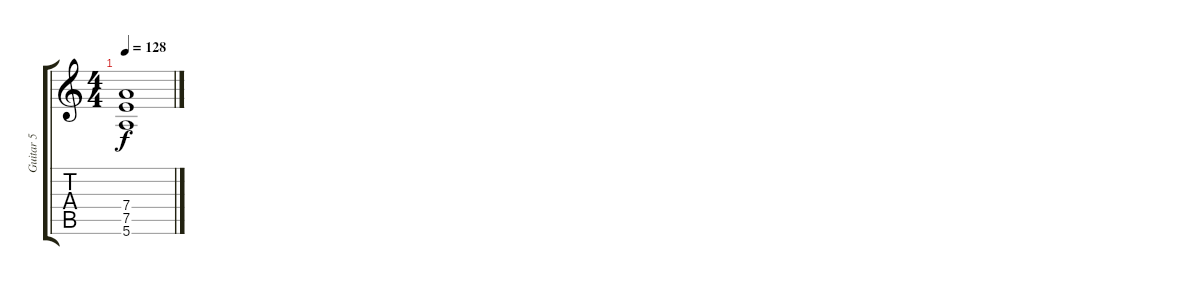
\track ("Guitar 5" "Guitar 5") {instrument overdrivenguitar}
\staff {score tabs}
\tuning (E4 B3 G3 D3 A2 E2) {hide}
\ts (4 4)
\tempo 128
\clef g2
\ks c
(7.4{t} 7.5{t} 5.6{t}).1{dy f}
